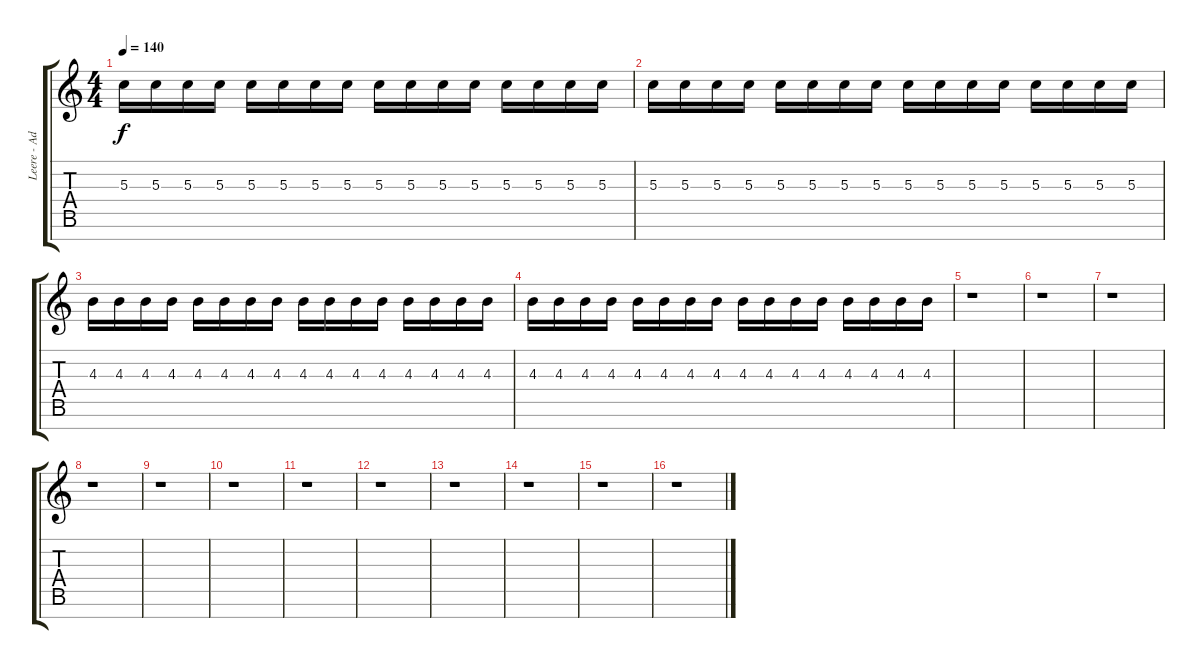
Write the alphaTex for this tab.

\track ("Leere - Additional Guitar" "Leere - Ad") {instrument distortionguitar}
\staff {score tabs}
\tuning (E4 B3 G3 D3 A2 E2 B1) {hide}
\ts (4 4)
\tempo 140
\clef g2
\ks c
5.3.16{dy f} 5.3.16 5.3.16 5.3.16 5.3.16 5.3.16 5.3.16 5.3.16 5.3.16 5.3.16 5.3.16 5.3.16 5.3.16 5.3.16 5.3.16 5.3.16 |
5.3.16 5.3.16 5.3.16 5.3.16 5.3.16 5.3.16 5.3.16 5.3.16 5.3.16 5.3.16 5.3.16 5.3.16 5.3.16 5.3.16 5.3.16 5.3.16 |
4.3.16 4.3.16 4.3.16 4.3.16 4.3.16 4.3.16 4.3.16 4.3.16 4.3.16 4.3.16 4.3.16 4.3.16 4.3.16 4.3.16 4.3.16 4.3.16 |
4.3.16 4.3.16 4.3.16 4.3.16 4.3.16 4.3.16 4.3.16 4.3.16 4.3.16 4.3.16 4.3.16 4.3.16 4.3.16 4.3.16 4.3.16 4.3.16 |
r.1 |
r.1 |
r.1 |
r.1 |
r.1 |
r.1 |
r.1 |
r.1 |
r.1 |
r.1 |
r.1 |
r.1
